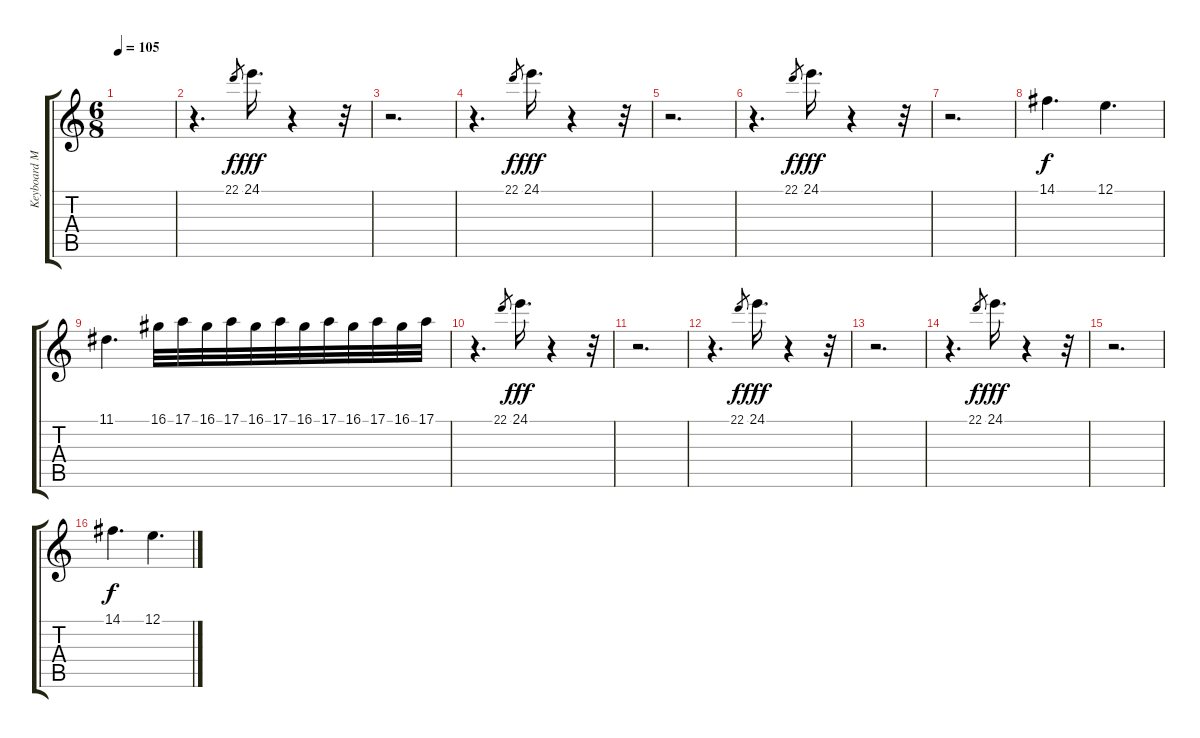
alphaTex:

\track ("Keyboard Martijn Spierenburg" "Keyboard M") {instrument acousticgrandpiano}
\staff {score tabs}
\tuning (E4 B3 G3 D3 A2 E2) {hide}
\ts (6 8)
\tempo 105
\clef g2
\ks c
|
r.4{d volume 16 instrument synthvoice} 22.1.8{gr} 24.1.16{d dy fff} r.4 r.32 |
r.2{d} |
r.4{d} 22.1.8{gr dy f} 24.1.16{d dy fff} r.4 r.32 |
r.2{d} |
r.4{d} 22.1.8{gr dy f} 24.1.16{d dy fff} r.4 r.32 |
r.2{d} |
14.1.4{d dy f} 12.1.4{d} |
11.1.4{d} 16.1.32 17.1.32 16.1.32 17.1.32 16.1.32 17.1.32 16.1.32 17.1.32 16.1.32 17.1.32 16.1.32 17.1.32 |
r.4{d} 22.1.8{gr} 24.1.16{d dy fff} r.4 r.32 |
r.2{d} |
r.4{d} 22.1.8{gr dy f} 24.1.16{d dy fff} r.4 r.32 |
r.2{d} |
r.4{d} 22.1.8{gr dy f} 24.1.16{d dy fff} r.4 r.32 |
r.2{d} |
14.1.4{d dy f} 12.1.4{d}
